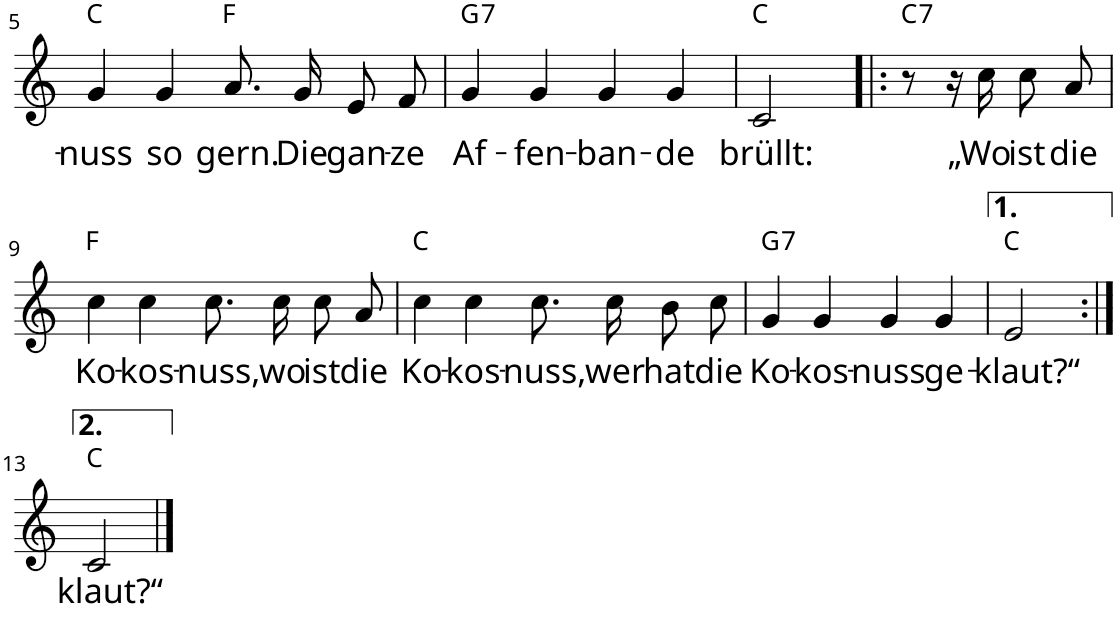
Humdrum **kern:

**kern	**text	**harte
*part1	*part1	*part1
*staff1	*staff1	*
*I"Soprano	*	*
*I'S.	*	*
!!LO:PB:g=z
*clefG2	*	*
*k[]	*	*
*M4/4	*	*
=5	=5	=5
!	!LO:LY:b	!
4g/	-nuss	C:maj
!	!LO:LY:b	!
4g/	so	.
!	!LO:LY:b	!
8.a/L	gern.	F:maj
!	!LO:LY:b	!
16g/Jk	Die	.
!	!LO:LY:b	!
8e/L	gan-	.
!	!LO:LY:b	!
8f/J	-ze	.
=6	=6	=6
!	!LO:LY:b	!LO:H:kt=7
4g/	Af-	G:7
!	!LO:LY:b	!
4g/	-fen-	.
!	!LO:LY:b	!
4g/	-ban-	.
!	!LO:LY:b	!
4g/	-de	.
=7	=7	=7
!	!LO:LY:b	!
2c/	brüllt:	C:maj
=8!|:	=8!|:	=8!|:
!	!	!LO:H:kt=7
8r	.	C:7
16r	.	.
!	!LO:LY:b	!
16cc\	„Wo	.
!	!LO:LY:b	!
8cc\L	ist	.
!	!LO:LY:b	!
8a\J	die	.
!!LO:LB:g=z
=9	=9	=9
!	!LO:LY:b	!
4cc\	Ko-	F:maj
!	!LO:LY:b	!
4cc\	-kos-	.
!	!LO:LY:b	!
8.cc\L	-nuss,	.
!	!LO:LY:b	!
16cc\Jk	wo	.
!	!LO:LY:b	!
8cc\L	ist	.
!	!LO:LY:b	!
8a\J	die	.
=10	=10	=10
!	!LO:LY:b	!
4cc\	Ko-	C:maj
!	!LO:LY:b	!
4cc\	-kos-	.
!	!LO:LY:b	!
8.cc\L	-nuss,	.
!	!LO:LY:b	!
16cc\Jk	wer	.
!	!LO:LY:b	!
8b\L	hat	.
!	!LO:LY:b	!
8cc\J	die	.
=11	=11	=11
!	!LO:LY:b	!LO:H:kt=7
4g/	Ko-	G:7
!	!LO:LY:b	!
4g/	-kos-	.
!	!LO:LY:b	!
4g/	-nuss	.
!	!LO:LY:b	!
4g/	ge-	.
=12	=12	=12
!	!LO:LY:b	!
2e/	-klaut?“	C:maj
!!LO:LB:g=z
=13:|!	=13:|!	=13:|!
!	!LO:LY:b	!
2c/	klaut?“	C:maj
==	==	==
*-	*-	*-
